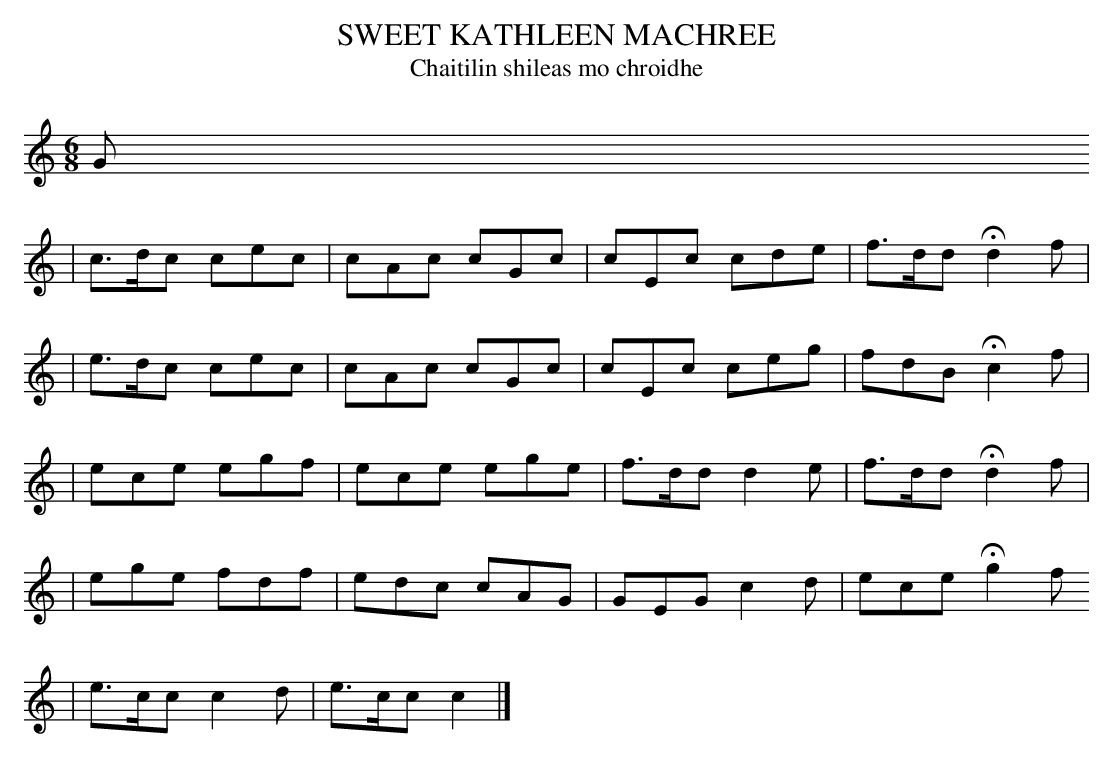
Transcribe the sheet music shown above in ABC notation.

X:1
T: SWEET KATHLEEN MACHREE
T: Chaitilin shileas mo chroidhe
M: 6/8
L: 1/8
K: C
G
| c>dc cec | cAc cGc | cEc cde | f>dd Hd2 f |
| e>dc cec | cAc cGc | cEc ceg | fdB Hc2 f |
| ece egf | ece ege | f>dd d2e | f>dd Hd2 f |
| ege fdf | edc cAG | GEG c2d | ece Hg2 f
| e>cc c2d | e>cc c2 |]
